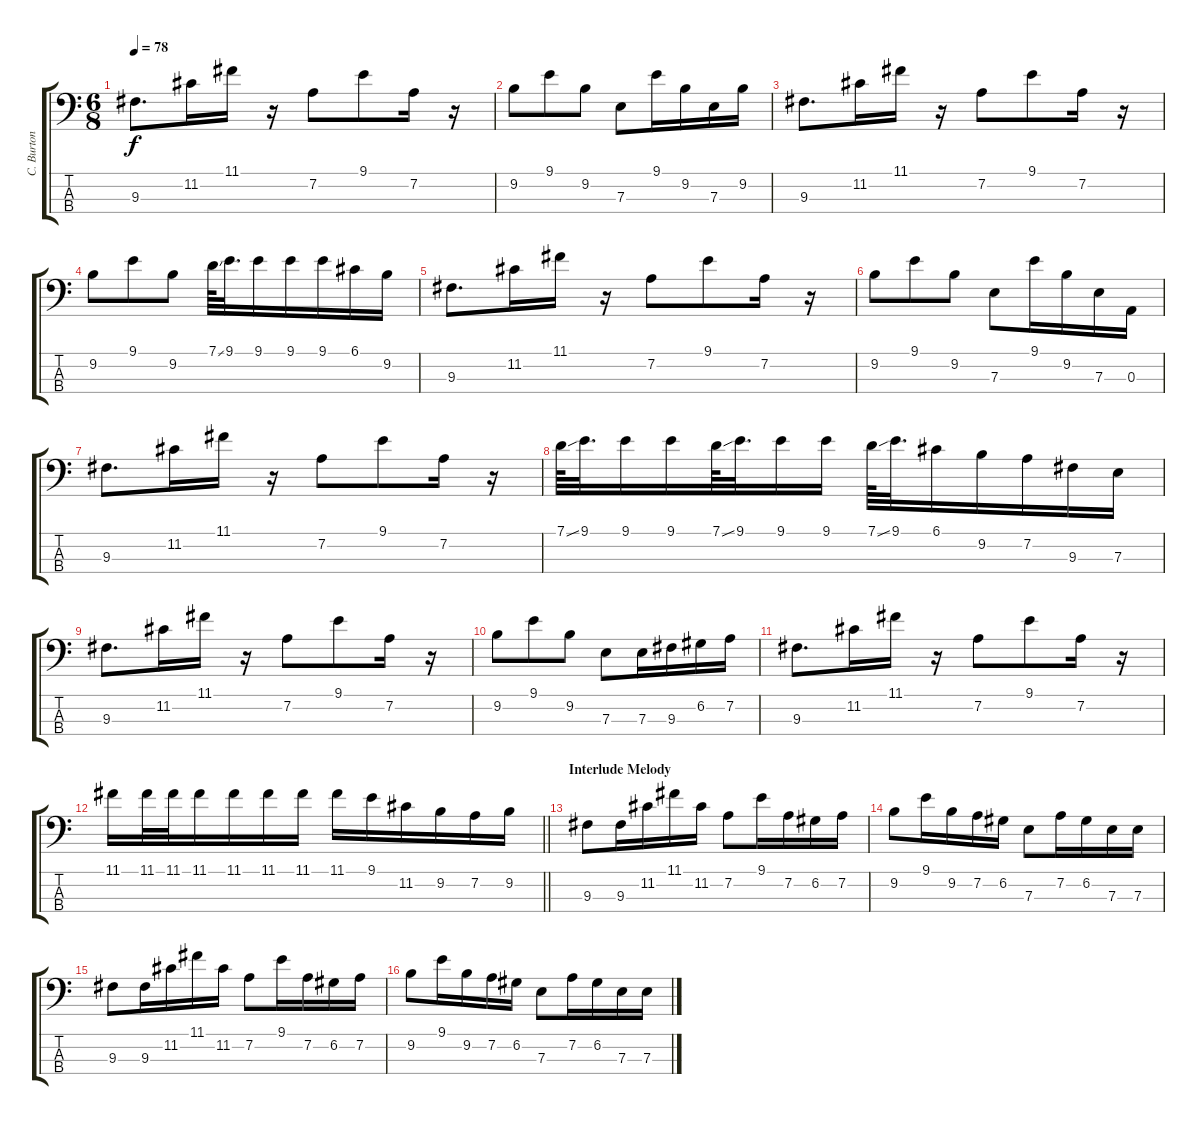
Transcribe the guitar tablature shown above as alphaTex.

\track ("C. Burton" "C. Burton") {instrument electricbassfinger}
\staff {score tabs}
\tuning (G2 D2 A1 E1) {hide}
\ts (6 8)
\tempo 78
\clef f4
\ks c
9.3.8{d dy f} 11.2.16 11.1.16 r.16 7.2.8 9.1.8 7.2.16 r.16 |
9.2.8 9.1.8 9.2.8 7.3.8 9.1.16 9.2.16 7.3.16 9.2.16 |
9.3.8{d} 11.2.16 11.1.16 r.16 7.2.8 9.1.8 7.2.16 r.16 |
9.2.8 9.1.8 9.2.8 7.1{ss}.64 9.1.32{d} 9.1.16 9.1.16 9.1.16 6.1.16 9.2.16 |
9.3.8{d} 11.2.16 11.1.16 r.16 7.2.8 9.1.8 7.2.16 r.16 |
9.2.8 9.1.8 9.2.8 7.3.8 9.1.16 9.2.16 7.3.16 0.3.16 |
9.3.8{d} 11.2.16 11.1.16 r.16 7.2.8 9.1.8 7.2.16 r.16 |
7.1{ss}.64 9.1.32{d} 9.1.16 9.1.16 7.1{ss}.64 9.1.32{d} 9.1.16 9.1.16 7.1{ss}.64 9.1.32{d} 6.1.16 9.2.16 7.2.16 9.3.16 7.3.16 |
9.3.8{d} 11.2.16 11.1.16 r.16 7.2.8 9.1.8 7.2.16 r.16 |
9.2.8 9.1.8 9.2.8 7.3.8 7.3.16 9.3.16 6.2.16 7.2.16 |
9.3.8{d} 11.2.16 11.1.16 r.16 7.2.8 9.1.8 7.2.16 r.16 |
\barLineRight lightlight
11.1.16 11.1.32 11.1.32 11.1.16 11.1.16 11.1.16 11.1.16 11.1.16 9.1.16 11.2.16 9.2.16 7.2.16 9.2.16 |
\section ("" "Interlude Melody")
9.3.8 9.3.16 11.2.16 11.1.16 11.2.16 7.2.8 9.1.16 7.2.16 6.2.16 7.2.16 |
9.2.8 9.1.16 9.2.16 7.2.16 6.2.16 7.3.8 7.2.16 6.2.16 7.3.16 7.3.16 |
9.3.8 9.3.16 11.2.16 11.1.16 11.2.16 7.2.8 9.1.16 7.2.16 6.2.16 7.2.16 |
9.2.8 9.1.16 9.2.16 7.2.16 6.2.16 7.3.8 7.2.16 6.2.16 7.3.16 7.3.16
